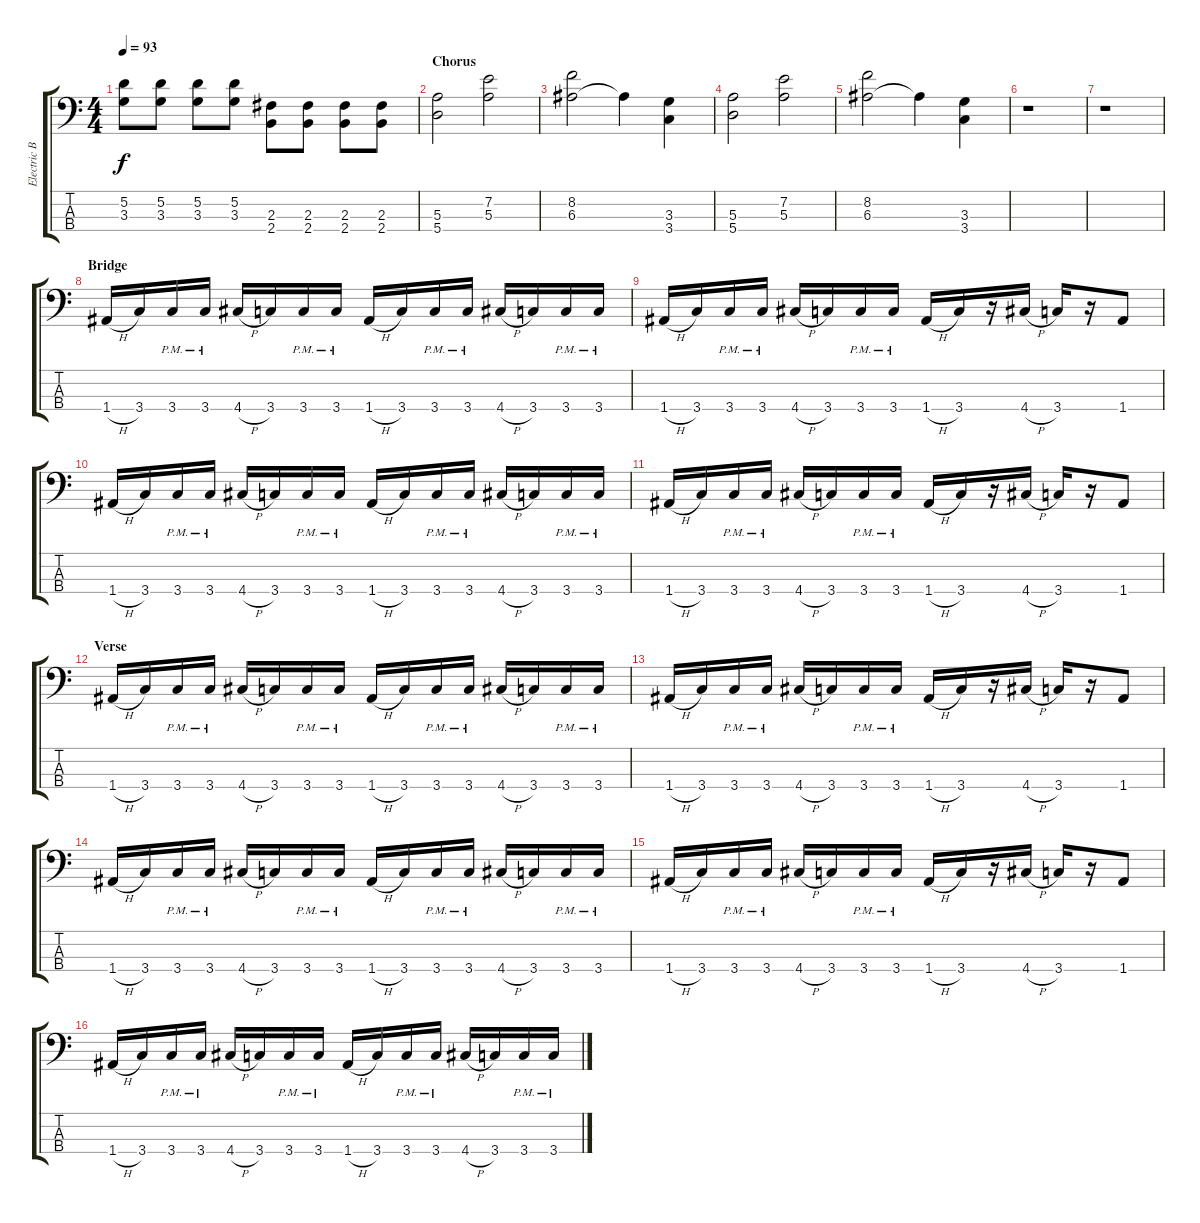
\track ("Electric Bass" "Electric B") {instrument electricbassfinger}
\staff {score tabs}
\tuning (D3 A2 E2 A1) {hide}
\ts (4 4)
\tempo 93
\clef f4
\ks c
(5.2 3.3).8{dy f} (5.2 3.3).8 (5.2 3.3).8 (5.2 3.3).8 (2.3 2.4).8 (2.3 2.4).8 (2.3 2.4).8 (2.3 2.4).8 |
\section ("" "Chorus")
(5.3 5.4).2 (7.2 5.3).2 |
(8.2 6.3).2 6.3{t}.4 (3.3 3.4).4 |
(5.3 5.4).2 (7.2 5.3).2 |
(8.2 6.3).2 6.3{t}.4 (3.3 3.4).4 |
r.1 |
r.1 |
\section ("" "Bridge")
1.4{h}.16 3.4.16 3.4{pm}.16 3.4{pm}.16 4.4{h}.16 3.4.16 3.4{pm}.16 3.4{pm}.16 1.4{h}.16 3.4.16 3.4{pm}.16 3.4{pm}.16 4.4{h}.16 3.4.16 3.4{pm}.16 3.4{pm}.16 |
1.4{h}.16 3.4.16 3.4{pm}.16 3.4{pm}.16 4.4{h}.16 3.4.16 3.4{pm}.16 3.4{pm}.16 1.4{h}.16 3.4.16 r.16 4.4{h}.16 3.4.16 r.16 1.4.8 |
1.4{h}.16 3.4.16 3.4{pm}.16 3.4{pm}.16 4.4{h}.16 3.4.16 3.4{pm}.16 3.4{pm}.16 1.4{h}.16 3.4.16 3.4{pm}.16 3.4{pm}.16 4.4{h}.16 3.4.16 3.4{pm}.16 3.4{pm}.16 |
1.4{h}.16 3.4.16 3.4{pm}.16 3.4{pm}.16 4.4{h}.16 3.4.16 3.4{pm}.16 3.4{pm}.16 1.4{h}.16 3.4.16 r.16 4.4{h}.16 3.4.16 r.16 1.4.8 |
\section ("" "Verse")
1.4{h}.16 3.4.16 3.4{pm}.16 3.4{pm}.16 4.4{h}.16 3.4.16 3.4{pm}.16 3.4{pm}.16 1.4{h}.16 3.4.16 3.4{pm}.16 3.4{pm}.16 4.4{h}.16 3.4.16 3.4{pm}.16 3.4{pm}.16 |
1.4{h}.16 3.4.16 3.4{pm}.16 3.4{pm}.16 4.4{h}.16 3.4.16 3.4{pm}.16 3.4{pm}.16 1.4{h}.16 3.4.16 r.16 4.4{h}.16 3.4.16 r.16 1.4.8 |
1.4{h}.16 3.4.16 3.4{pm}.16 3.4{pm}.16 4.4{h}.16 3.4.16 3.4{pm}.16 3.4{pm}.16 1.4{h}.16 3.4.16 3.4{pm}.16 3.4{pm}.16 4.4{h}.16 3.4.16 3.4{pm}.16 3.4{pm}.16 |
1.4{h}.16 3.4.16 3.4{pm}.16 3.4{pm}.16 4.4{h}.16 3.4.16 3.4{pm}.16 3.4{pm}.16 1.4{h}.16 3.4.16 r.16 4.4{h}.16 3.4.16 r.16 1.4.8 |
1.4{h}.16 3.4.16 3.4{pm}.16 3.4{pm}.16 4.4{h}.16 3.4.16 3.4{pm}.16 3.4{pm}.16 1.4{h}.16 3.4.16 3.4{pm}.16 3.4{pm}.16 4.4{h}.16 3.4.16 3.4{pm}.16 3.4{pm}.16
